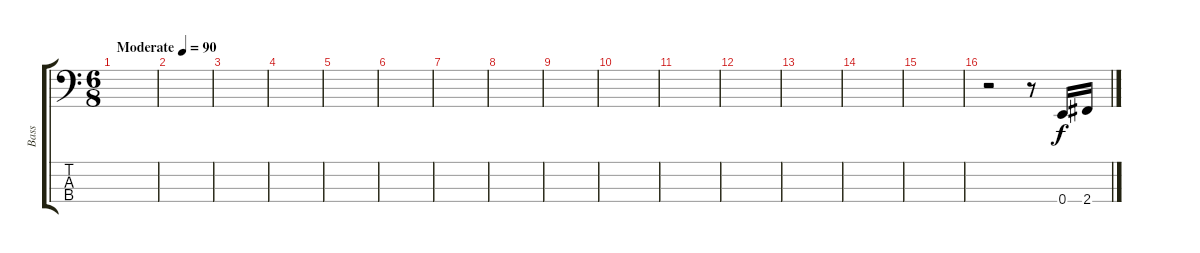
\track ("Bass" "Bass") {instrument electricbassfinger}
\staff {score tabs}
\tuning (G2 D2 A1 E1) {hide}
\ts (6 8)
\tempo (90 "Moderate")
\clef f4
\ks c
|
|
|
|
|
|
|
|
|
|
|
|
|
|
|
r.2 r.8 0.4.16 2.4.16
